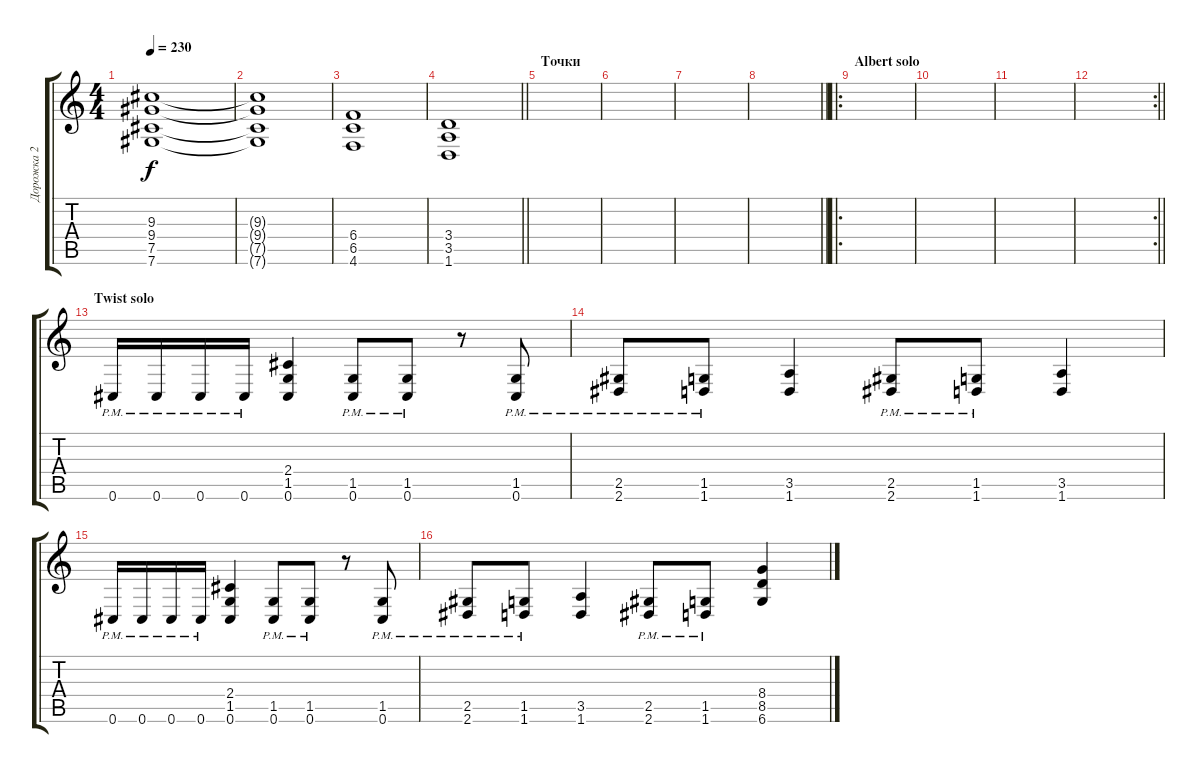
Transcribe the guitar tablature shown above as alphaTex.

\track ("Дорожка 2" "Дорожка 2") {instrument distortionguitar}
\staff {score tabs}
\tuning (Db4 Ab3 E3 B2 Gb2 Db2) {hide}
\ts (4 4)
\tempo 230
\clef g2
\ks c
(9.3 9.4 7.5 7.6).1{dy f} |
(9.3{t} 9.4{t} 7.5{t} 7.6{t}).1 |
(6.4 6.5 4.6).1 |
\barLineRight lightlight
(3.4 3.5 1.6).1 |
\section ("" "Точки")
|
|
|
\barLineRight lightlight
|
\ro
\section ("" "Albert solo")
|
|
|
\rc 2
\barLineRight lightlight
|
\section ("" "Twist solo")
0.6{pm}.16 0.6{pm}.16 0.6{pm}.16 0.6{pm}.16 (2.4 1.5 0.6).4 (1.5{pm} 0.6{pm}).8 (1.5{pm} 0.6{pm}).8 r.8 (1.5{pm} 0.6{pm}).8 |
(2.5{pm} 2.6{pm}).8 (1.5{pm} 1.6{pm}).8 (3.5 1.6).4 (2.5{pm} 2.6{pm}).8 (1.5{pm} 1.6{pm}).8 (3.5 1.6).4 |
0.6{pm}.16 0.6{pm}.16 0.6{pm}.16 0.6{pm}.16 (2.4 1.5 0.6).4 (1.5{pm} 0.6{pm}).8 (1.5{pm} 0.6{pm}).8 r.8 (1.5{pm} 0.6{pm}).8 |
(2.5{pm} 2.6{pm}).8 (1.5{pm} 1.6{pm}).8 (3.5 1.6).4 (2.5{pm} 2.6{pm}).8 (1.5{pm} 1.6{pm}).8 (8.4 8.5 6.6).4
